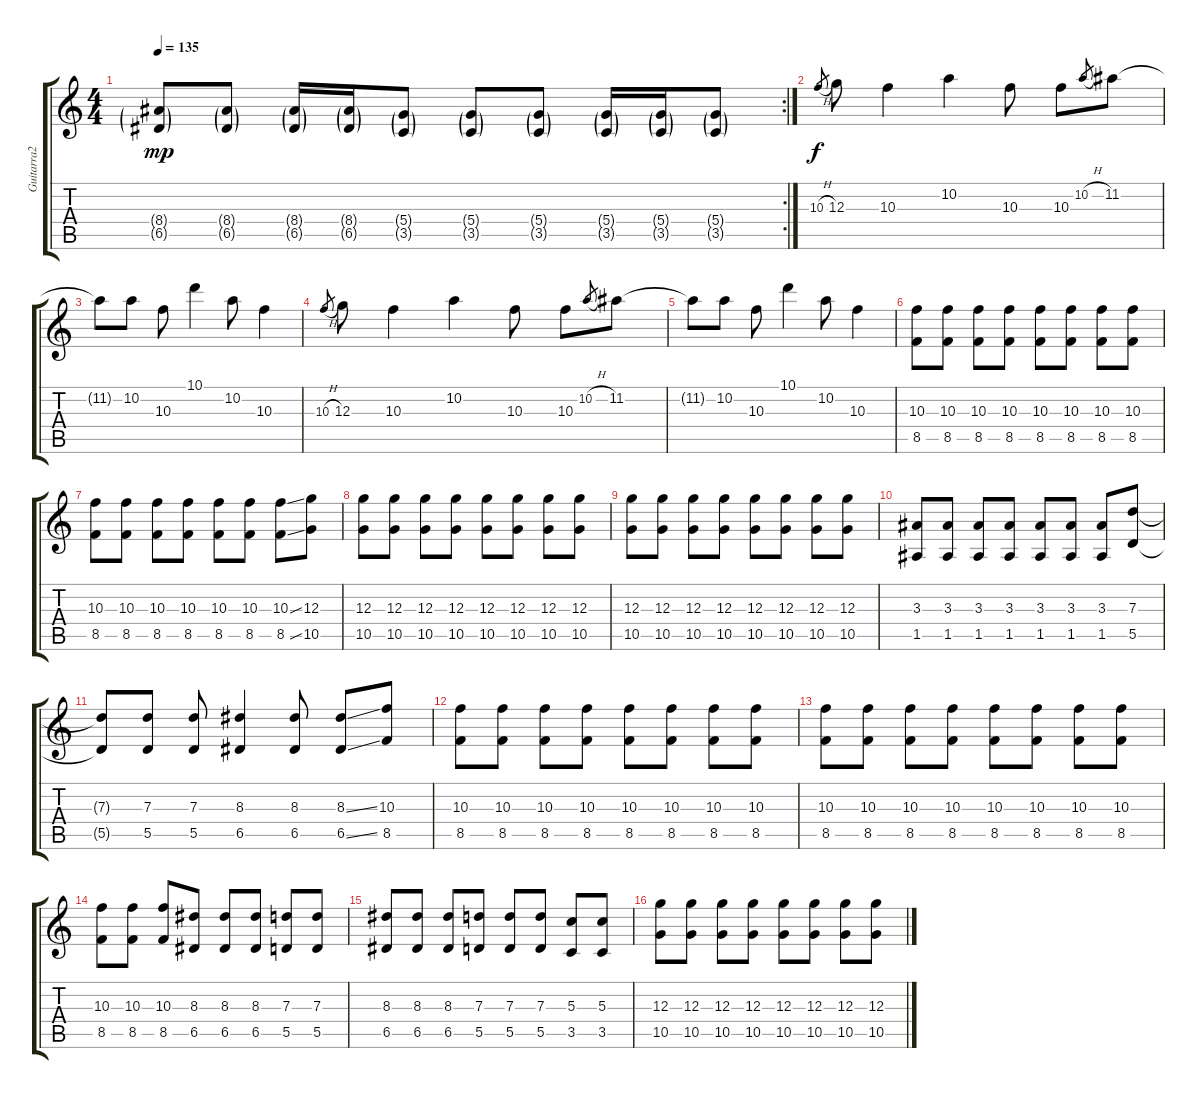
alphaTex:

\track ("Guitarra2" "Guitarra2") {instrument distortionguitar}
\staff {score tabs}
\tuning (E4 B3 G3 D3 A2 E2) {hide}
\rc 2
\ts (4 4)
\tempo 135
\clef g2
\ks c
(8.4{g} 6.5{g}).8{dy mp} (8.4{g} 6.5{g}).8 (8.4{g} 6.5{g}).16 (8.4{g} 6.5{g}).16 (5.4{g} 3.5{g}).8 (5.4{g} 3.5{g}).8 (5.4{g} 3.5{g}).8 (5.4{g} 3.5{g}).16 (5.4{g} 3.5{g}).16 (5.4{g} 3.5{g}).8 |
10.3{h}.8{gr dy f} 12.3.8 10.3.4 10.2.4 10.3.8 10.3.8 10.2{h}.8{gr} 11.2.8 |
11.2{t}.8 10.2.8 10.3.8 10.1.4 10.2.8 10.3.4 |
10.3{h}.8{gr} 12.3.8 10.3.4 10.2.4 10.3.8 10.3.8 10.2{h}.8{gr} 11.2.8 |
11.2{t}.8 10.2.8 10.3.8 10.1.4 10.2.8 10.3.4 |
(10.3 8.5).8 (10.3 8.5).8 (10.3 8.5).8 (10.3 8.5).8 (10.3 8.5).8 (10.3 8.5).8 (10.3 8.5).8 (10.3 8.5).8 |
(10.3 8.5).8 (10.3 8.5).8 (10.3 8.5).8 (10.3 8.5).8 (10.3 8.5).8 (10.3 8.5).8 (10.3{ss} 8.5{ss}).8 (12.3 10.5).8 |
(12.3 10.5).8 (12.3 10.5).8 (12.3 10.5).8 (12.3 10.5).8 (12.3 10.5).8 (12.3 10.5).8 (12.3 10.5).8 (12.3 10.5).8 |
(12.3 10.5).8 (12.3 10.5).8 (12.3 10.5).8 (12.3 10.5).8 (12.3 10.5).8 (12.3 10.5).8 (12.3 10.5).8 (12.3 10.5).8 |
(3.3 1.5).8 (3.3 1.5).8 (3.3 1.5).8 (3.3 1.5).8 (3.3 1.5).8 (3.3 1.5).8 (3.3 1.5).8 (7.3 5.5).8 |
(7.3{t} 5.5{t}).8 (7.3 5.5).8 (7.3 5.5).8 (8.3 6.5).4 (8.3 6.5).8 (8.3{ss} 6.5{ss}).8 (10.3 8.5).8 |
(10.3 8.5).8 (10.3 8.5).8 (10.3 8.5).8 (10.3 8.5).8 (10.3 8.5).8 (10.3 8.5).8 (10.3 8.5).8 (10.3 8.5).8 |
(10.3 8.5).8 (10.3 8.5).8 (10.3 8.5).8 (10.3 8.5).8 (10.3 8.5).8 (10.3 8.5).8 (10.3 8.5).8 (10.3 8.5).8 |
(10.3 8.5).8 (10.3 8.5).8 (10.3 8.5).8 (8.3 6.5).8 (8.3 6.5).8 (8.3 6.5).8 (7.3 5.5).8 (7.3 5.5).8 |
(8.3 6.5).8 (8.3 6.5).8 (8.3 6.5).8 (7.3 5.5).8 (7.3 5.5).8 (7.3 5.5).8 (5.3 3.5).8 (5.3 3.5).8 |
(12.3 10.5).8 (12.3 10.5).8 (12.3 10.5).8 (12.3 10.5).8 (12.3 10.5).8 (12.3 10.5).8 (12.3 10.5).8 (12.3 10.5).8
